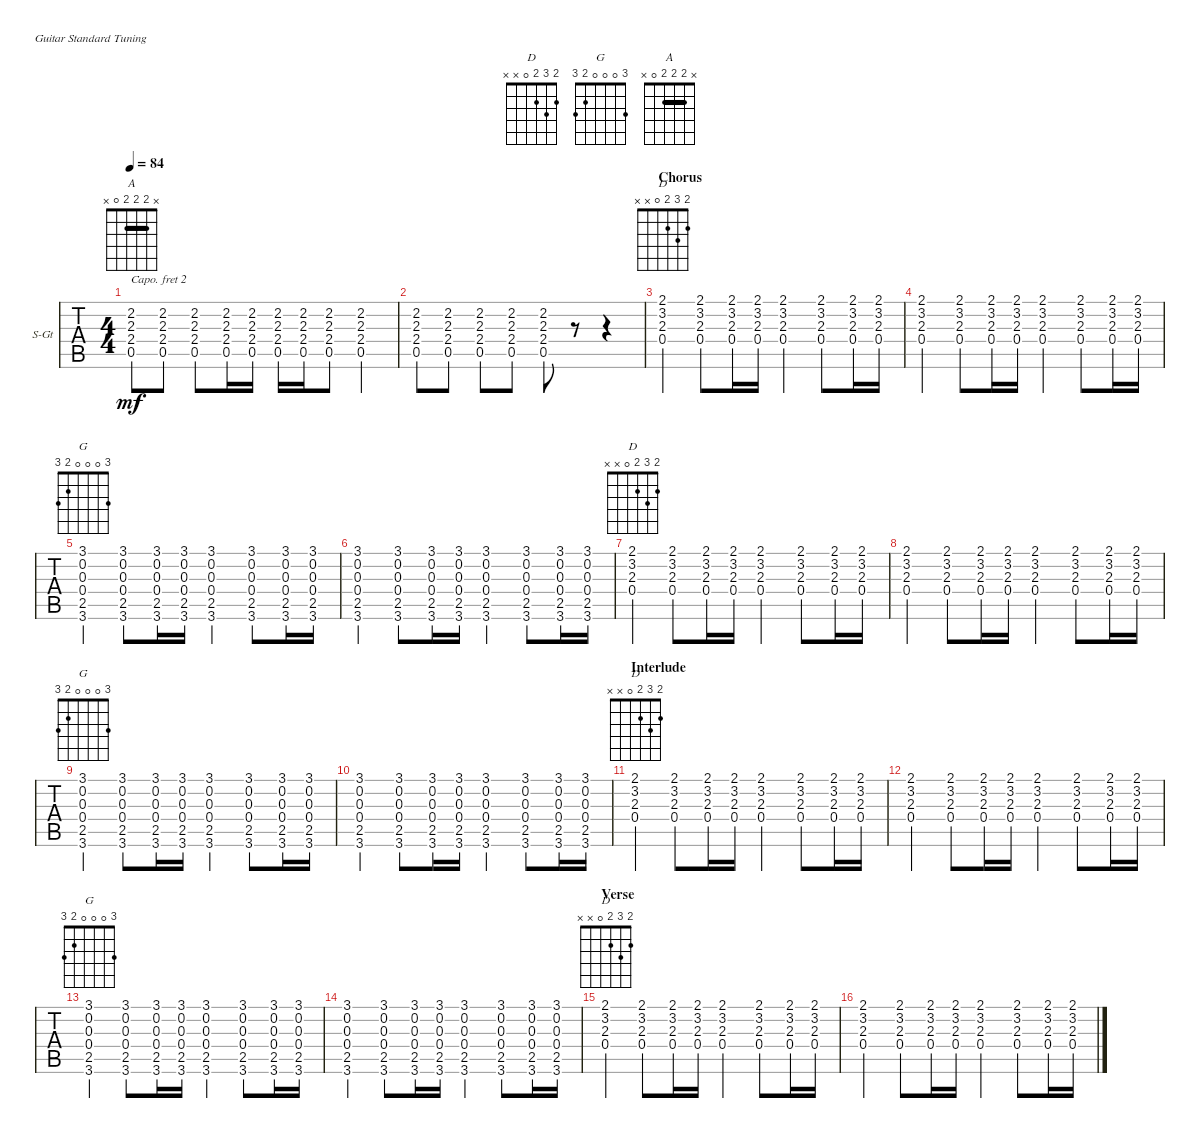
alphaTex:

\defaultSystemsLayout 4
\bracketExtendMode groupsimilarinstruments
\firstSystemTrackNameOrientation horizontal
\otherSystemsTrackNameOrientation horizontal
\chordDiagramsInScore
\track ("Steel Guitar" "S-Gt") {instrument acousticguitarsteel}
\staff {tabs}
\capo 2
\tuning (E4 B3 G3 D3 A2 E2)
\chord ("D" 2 3 2 0 x x) {showfingering false}
\chord ("G" 3 0 0 0 2 3) {showfingering false}
\chord ("A" x 2 2 2 0 x) {showfingering false barre (2 2)}
\ts (4 4)
\tempo 84
\clef g2
\ks c
(2.4 0.5 2.3 2.2).8{ch "A" dy mf} (2.4 2.2 2.3 0.5).8 (0.5 2.4 2.3 2.2).8 (2.2 2.3 2.4 0.5).16 (2.4 0.5 2.3 2.2).16 (2.4 0.5 2.3 2.2).16 (2.4 2.3 2.2 0.5).16 (2.4 0.5 2.3 2.2).8 (2.4 0.5 2.3 2.2).4 |
(2.4 0.5 2.3 2.2).8 (2.4 2.2 2.3 0.5).8 (2.4 0.5 2.3 2.2).8 (2.4 2.2 2.3 0.5).8 (2.4 0.5 2.3 2.2).8 r.8 r.4 |
\section ("" "Chorus")
(0.4 2.3 3.2 2.1).4{ch "D"} (0.4 2.3 3.2 2.1).8 (0.4 2.3 3.2 2.1).16 (0.4 2.3 3.2 2.1).16 (0.4 2.3 3.2 2.1).4 (0.4 2.3 3.2 2.1).8 (0.4 2.3 3.2 2.1).16 (0.4 2.3 3.2 2.1).16 |
(0.4 2.3 3.2 2.1).4 (0.4 2.3 3.2 2.1).8 (0.4 2.3 3.2 2.1).16 (0.4 2.3 3.2 2.1).16 (0.4 2.3 3.2 2.1).4 (0.4 2.3 3.2 2.1).8 (0.4 2.3 3.2 2.1).16 (0.4 2.3 3.2 2.1).16 |
(0.4 0.3 0.2 3.1 3.6 2.5).4{ch "G"} (0.4 0.3 0.2 3.1 2.5 3.6).8 (0.4 0.3 0.2 3.1 2.5 3.6).16 (0.4 0.3 0.2 3.1 2.5 3.6).16 (0.4 0.3 0.2 3.1 2.5 3.6).4 (0.4 0.3 0.2 3.1 2.5 3.6).8 (0.4 0.3 0.2 3.1 2.5 3.6).16 (0.4 0.3 0.2 3.1 2.5 3.6).16 |
(0.4 0.3 0.2 3.1 3.6 2.5).4 (0.4 0.3 0.2 3.1 2.5 3.6).8 (0.4 0.3 0.2 3.1 2.5 3.6).16 (0.4 0.3 0.2 3.1 2.5 3.6).16 (0.4 0.3 0.2 3.1 2.5 3.6).4 (0.4 0.3 0.2 3.1 2.5 3.6).8 (0.4 0.3 0.2 3.1 2.5 3.6).16 (0.4 0.3 0.2 3.1 2.5 3.6).16 |
(0.4 2.3 3.2 2.1).4{ch "D"} (0.4 2.3 3.2 2.1).8 (0.4 2.3 3.2 2.1).16 (0.4 2.3 3.2 2.1).16 (0.4 2.3 3.2 2.1).4 (0.4 2.3 3.2 2.1).8 (0.4 2.3 3.2 2.1).16 (0.4 2.3 3.2 2.1).16 |
(0.4 2.3 3.2 2.1).4 (0.4 2.3 3.2 2.1).8 (0.4 2.3 3.2 2.1).16 (0.4 2.3 3.2 2.1).16 (0.4 2.3 3.2 2.1).4 (0.4 2.3 3.2 2.1).8 (0.4 2.3 3.2 2.1).16 (0.4 2.3 3.2 2.1).16 |
(0.4 0.3 0.2 3.1 3.6 2.5).4{ch "G"} (0.4 0.3 0.2 3.1 2.5 3.6).8 (0.4 0.3 0.2 3.1 2.5 3.6).16 (0.4 0.3 0.2 3.1 2.5 3.6).16 (0.4 0.3 0.2 3.1 2.5 3.6).4 (0.4 0.3 0.2 3.1 2.5 3.6).8 (0.4 0.3 0.2 3.1 2.5 3.6).16 (0.4 0.3 0.2 3.1 2.5 3.6).16 |
(0.4 0.3 0.2 3.1 3.6 2.5).4 (0.4 0.3 0.2 3.1 2.5 3.6).8 (0.4 0.3 0.2 3.1 2.5 3.6).16 (0.4 0.3 0.2 3.1 2.5 3.6).16 (0.4 0.3 0.2 3.1 2.5 3.6).4 (0.4 0.3 0.2 3.1 2.5 3.6).8 (0.4 0.3 0.2 3.1 2.5 3.6).16 (0.4 0.3 0.2 3.1 2.5 3.6).16 |
\section ("" "Interlude")
(0.4 2.3 3.2 2.1).4{ch "D"} (0.4 2.3 3.2 2.1).8 (0.4 2.3 3.2 2.1).16 (0.4 2.3 3.2 2.1).16 (0.4 2.3 3.2 2.1).4 (0.4 2.3 3.2 2.1).8 (0.4 2.3 3.2 2.1).16 (0.4 2.3 3.2 2.1).16 |
(0.4 2.3 3.2 2.1).4 (0.4 2.3 3.2 2.1).8 (0.4 2.3 3.2 2.1).16 (0.4 2.3 3.2 2.1).16 (0.4 2.3 3.2 2.1).4 (0.4 2.3 3.2 2.1).8 (0.4 2.3 3.2 2.1).16 (0.4 2.3 3.2 2.1).16 |
(0.4 0.3 0.2 3.1 3.6 2.5).4{ch "G"} (0.4 0.3 0.2 3.1 2.5 3.6).8 (0.4 0.3 0.2 3.1 2.5 3.6).16 (0.4 0.3 0.2 3.1 2.5 3.6).16 (0.4 0.3 0.2 3.1 2.5 3.6).4 (0.4 0.3 0.2 3.1 2.5 3.6).8 (0.4 0.3 0.2 3.1 2.5 3.6).16 (0.4 0.3 0.2 3.1 2.5 3.6).16 |
(0.4 0.3 0.2 3.1 3.6 2.5).4 (0.4 0.3 0.2 3.1 2.5 3.6).8 (0.4 0.3 0.2 3.1 2.5 3.6).16 (0.4 0.3 0.2 3.1 2.5 3.6).16 (0.4 0.3 0.2 3.1 2.5 3.6).4 (0.4 0.3 0.2 3.1 2.5 3.6).8 (0.4 0.3 0.2 3.1 2.5 3.6).16 (0.4 0.3 0.2 3.1 2.5 3.6).16 |
\section ("" "Verse")
(0.4 2.3 3.2 2.1).4{ch "D"} (0.4 2.3 3.2 2.1).8 (0.4 2.3 3.2 2.1).16 (0.4 2.3 3.2 2.1).16 (0.4 2.3 3.2 2.1).4 (0.4 2.3 3.2 2.1).8 (0.4 2.3 3.2 2.1).16 (0.4 2.3 3.2 2.1).16 |
(0.4 2.3 3.2 2.1).4 (0.4 2.3 3.2 2.1).8 (0.4 2.3 3.2 2.1).16 (0.4 2.3 3.2 2.1).16 (0.4 2.3 3.2 2.1).4 (0.4 2.3 3.2 2.1).8 (0.4 2.3 3.2 2.1).16 (0.4 2.3 3.2 2.1).16
